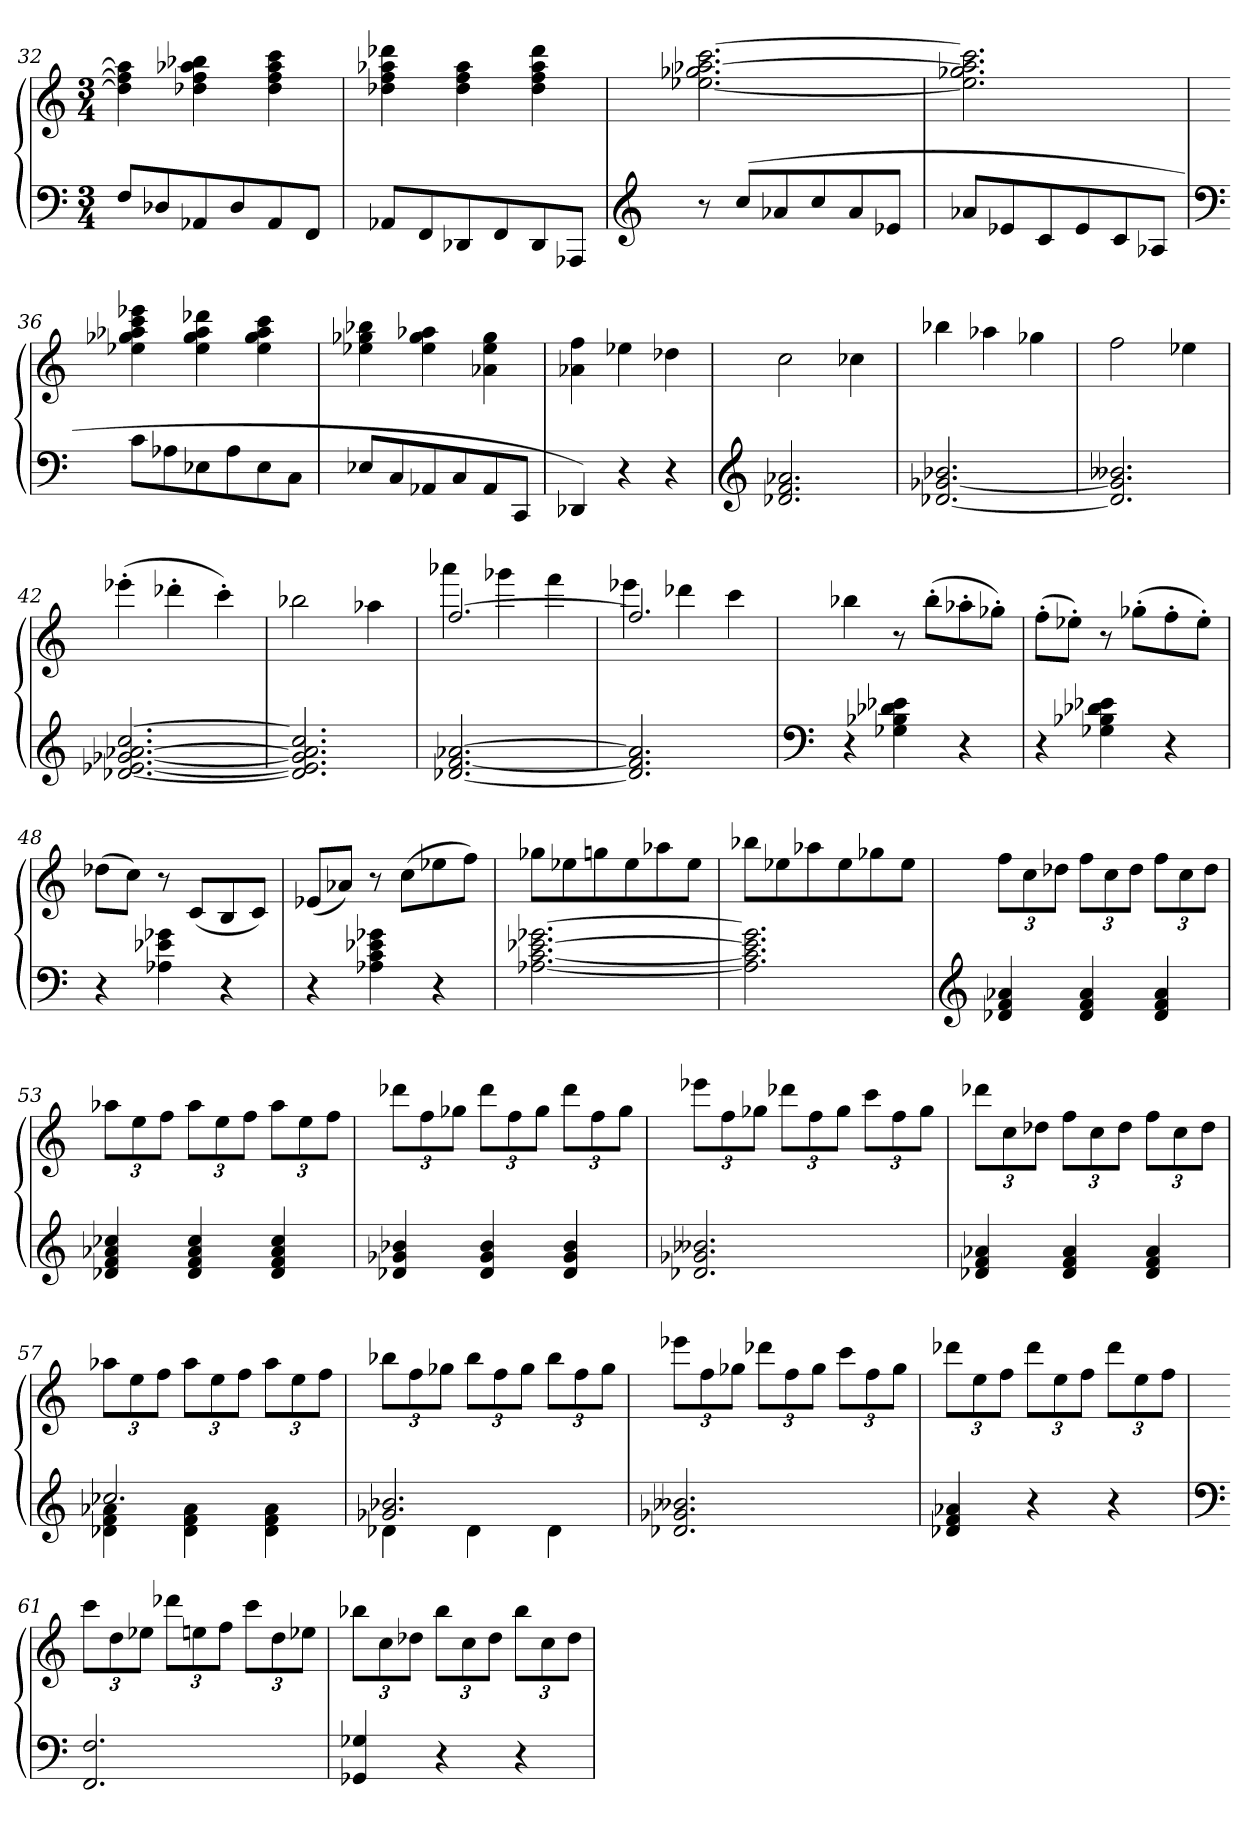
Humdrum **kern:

**kern	**kern
*part1	*part1
*staff2	*staff1
*clefF4	*clefG2
*k[]	*k[]
*M3/4	*M3/4
=32	=32
8F/L	4dd-]\ 4ff]\ 4aa-]\
8D-X/	.
8AA-X/	4dd-X\ 4ff\ 4aa-X\ 4bb-X\
8D-/	.
8AA-/	4dd-\ 4ff\ 4aa-\ 4ccc\
8FF/J	.
=33	=33
8AA-X/L	4dd-X\ 4ff\ 4aa-X\ 4ddd-X\
8FF/	.
8DD-X/	4dd-\ 4ff\ 4aa-\
8FF/	.
8DD-/	4dd-\ 4ff\ 4aa-\ 4ddd-\
8AAA-X/J	.
=34	=34
*clefG2	*
8r	[2.ee-X\ 2.gg-X\ [2.aa-X\ [2.ccc\
(8cc/L	.
8a-X/	.
8cc/	.
8a-/	.
8e-X/J	.
=35	=35
8a-X/L	2.ee-]\ 2.gg-X\ 2.aa-]\ 2.ccc]\
8e-X/	.
8c/	.
8e-/	.
8c/	.
8A-X/J	.
=36	=36
*clefF4	*
8c\L	4ee-X\ 4gg-X\ 4aa-X\ 4ccc\ 4eee-X\
8A-X\	.
8E-X\	4ee-\ 4gg-\ 4aa-\ 4ddd-X\
8A-\	.
8E-\	4ee-\ 4gg-\ 4aa-\ 4ccc\
8C\J	.
=37	=37
8E-X/L	4ee-X\ 4gg-X\ 4bb-X\
8C/	.
8AA-X/	4ee-\ 4gg-\ 4aa-X\
8C/	.
8AA-/	4a-X\ 4ee-\ 4gg-\
8CC/J	.
=38	=38
4DD-X/)	4a-X\ 4ff\
4r	4ee-X\
4r	4dd-X\
=39	=39
*clefG2	*
2.d-X/ 2.f/ 2.a-X/	2cc\
.	4cc-X\
=40	=40
[2.d-X/ [2.g-X/ 2.b-X/	4bb-X\
.	4aa-X\
.	4gg-X\
=41	=41
2.d-]/ 2.g-]/ 2.b--X/	2ff\
.	4ee-X\
=42	=42
[2.d-X/ [2.e-X/ [2.g-X/ [2.a-X/ [2.cc/	(4eee-X'\
.	4ddd-X'\
.	4ccc'\)
=43	=43
2.d-]/ 2.e-]/ 2.g-]/ 2.a-]/ 2.cc]/	2bb-X\
.	4aa-X\
=44	=44
*	*^
[2.d-X/ [2.f/ [2.a-X/	[2.ff/	4aaa-X\
.	.	4ggg-X\
.	.	4fff\
=45	=45	=45
2.d-]/ 2.f]/ 2.a-]/	2.ff/]	4eee-X\
.	.	4ddd-X\
.	.	4ccc\
*	*v	*v
=46	=46
*clefF4	*
4r	4bb-X\
4G-X\ 4B-X\ 4d-X\ 4e-X\	8r
.	(8bb-'\L
4r	8aa-X'\
.	8gg-X'\J)
=47	=47
4r	(8ff'\L
.	8ee-X'\J)
4G-X\ 4B-X\ 4d-X\ 4e-X\	8r
.	(8gg-X'\L
4r	8ff'\
.	8ee-'\J)
=48	=48
4r	(8dd-X\L
.	8cc\J)
4A-X\ 4e-X\ 4g-X\	8r
.	(8c/L
4r	8B/
.	8c/J)
=49	=49
4r	(8e-X/L
.	8a-X/J)
4A-X\ 4c\ 4e-X\ 4g-X\	8r
.	(8cc\L
4r	8ee-X\
.	8ff\J)
=50	=50
[2.A-X\ [2.c\ [2.e-X\ [2.g-X\	8gg-X\L
.	8ee-X\
.	8ggn\
.	8ee-\
.	8aa-X\
.	8ee-\J
=51	=51
2.A-]\ 2.c]\ 2.e-]\ 2.g-]\	8bb-X\L
.	8ee-X\
.	8aa-X\
.	8ee-\
.	8gg-X\
.	8ee-\J
=52	=52
*clefG2	*
4d-X/ 4f/ 4a-X/	12ff\L
.	12cc\
.	12dd-X\J
4d-/ 4f/ 4a-/	12ff\L
.	12cc\
.	12dd-\J
4d-/ 4f/ 4a-/	12ff\L
.	12cc\
.	12dd-\J
=53	=53
4d-X/ 4f/ 4a-X/ 4cc-X/	12aa-X\L
.	12ee\
.	12ff\J
4d-/ 4f/ 4a-/ 4cc-/	12aa-\L
.	12ee\
.	12ff\J
4d-/ 4f/ 4a-/ 4cc-/	12aa-\L
.	12ee\
.	12ff\J
=54	=54
4d-X/ 4g-X/ 4b-X/	12ddd-X\L
.	12ff\
.	12gg-X\J
4d-/ 4g-/ 4b-/	12ddd-\L
.	12ff\
.	12gg-\J
4d-/ 4g-/ 4b-/	12ddd-\L
.	12ff\
.	12gg-\J
=55	=55
2.d-X/ 2.g-X/ 2.b--X/	12eee-X\L
.	12ff\
.	12gg-X\J
.	12ddd-X\L
.	12ff\
.	12gg-\J
.	12ccc\L
.	12ff\
.	12gg-\J
=56	=56
4d-X/ 4f/ 4a-X/	12ddd-X\L
.	12cc\
.	12dd-X\J
4d-/ 4f/ 4a-/	12ff\L
.	12cc\
.	12dd-\J
4d-/ 4f/ 4a-/	12ff\L
.	12cc\
.	12dd-\J
=57	=57
*^	*
2.cc-X/	4d-X\ 4f\ 4a-X\	12aa-X\L
.	.	12ee\
.	.	12ff\J
.	4d-\ 4f\ 4a-\	12aa-\L
.	.	12ee\
.	.	12ff\J
.	4d-\ 4f\ 4a-\	12aa-\L
.	.	12ee\
.	.	12ff\J
=58	=58	=58
2.g-X/ 2.b-X/	4d-X\	12bb-X\L
.	.	12ff\
.	.	12gg-X\J
.	4d-\	12bb-\L
.	.	12ff\
.	.	12gg-\J
.	4d-\	12bb-\L
.	.	12ff\
.	.	12gg-\J
*v	*v	*
=59	=59
2.d-X/ 2.g-X/ 2.b--X/	12eee-X\L
.	12ff\
.	12gg-X\J
.	12ddd-X\L
.	12ff\
.	12gg-\J
.	12ccc\L
.	12ff\
.	12gg-\J
=60	=60
4d-X/ 4f/ 4a-X/	12ddd-X\L
.	12ee\
.	12ff\J
4r	12ddd-\L
.	12ee\
.	12ff\J
4r	12ddd-\L
.	12ee\
.	12ff\J
=61	=61
*clefF4	*
2.FF/ 2.F/	12ccc\L
.	12dd\
.	12ee-X\J
.	12ddd-X\L
.	12een\
.	12ff\J
.	12ccc\L
.	12dd\
.	12ee-X\J
=62	=62
4GG-X/ 4G-X/	12bb-X\L
.	12cc\
.	12dd-X\J
4r	12bb-\L
.	12cc\
.	12dd-\J
4r	12bb-\L
.	12cc\
.	12dd-\J
=	=
*-	*-
